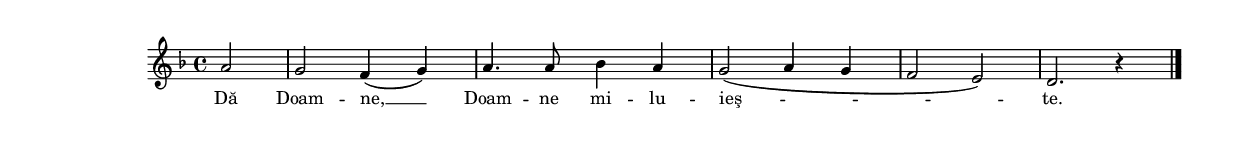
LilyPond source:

\version "2.10.10"
\include "defines.ly"
\include "preamble.ly"

global = {
  \globalPreamble
  \key f \major
}

monoWords = \lyricmode {
  Dă Doam -- ne, __
  Doam -- ne mi -- lu -- ieş -- te.
}

monoMusic = \relative {
  \partial 2 a'2
  g2 f4( g4)
  a4. a8 bes4 a4
  g2( a4 g4
  f2 e2)
  d2. r4 \bar "|."
}

\version "2.10.10"
myScore = \new Score \with {
  \override SpacingSpanner #'shortest-duration-space = #myNoteSpacing
} <<
  \new Staff { \global \monoMusic }
  \addlyrics { \monoWords }
>>

\score {
  \myScore
  \layout { }
  \midi {
    \midiTempo
    \context {
      \Voice
      \remove "Dynamic_performer"
    }
  }
}

